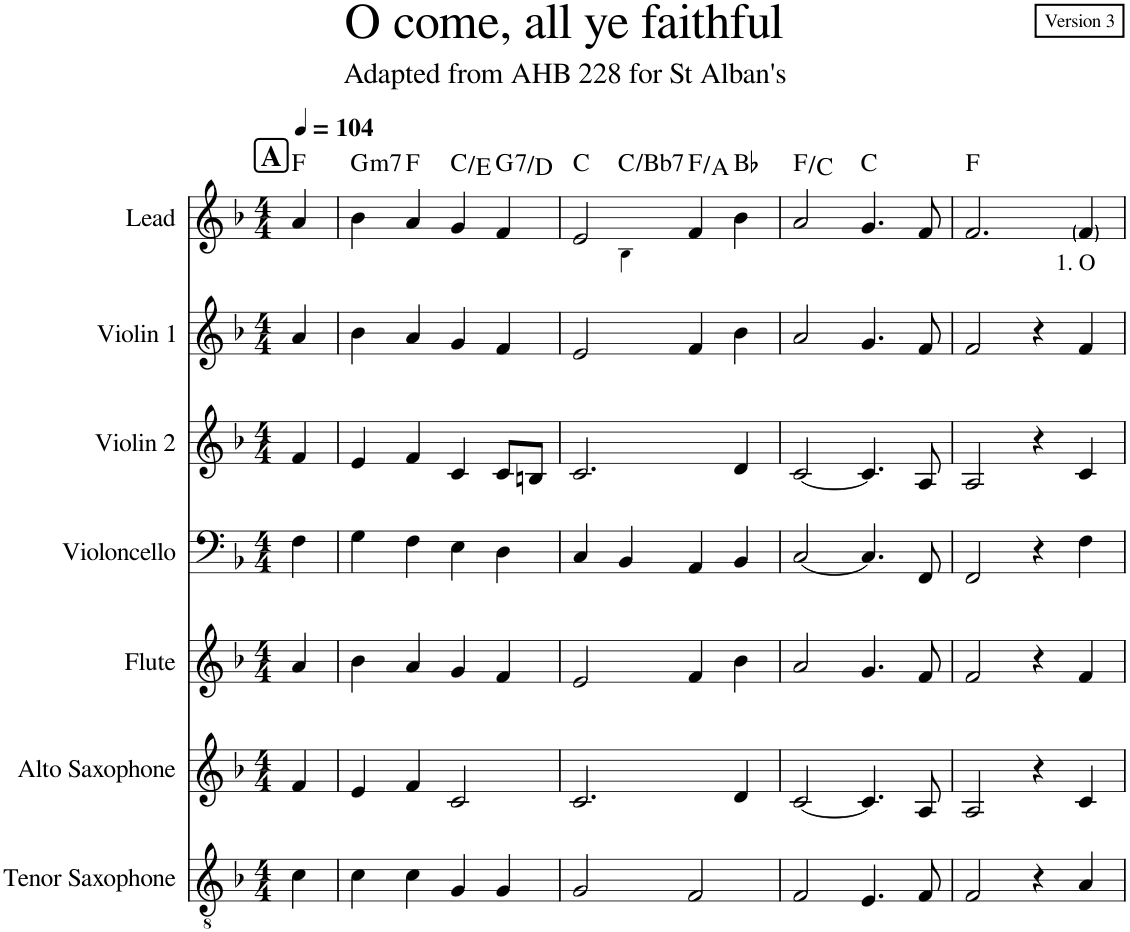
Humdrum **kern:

**kern	**kern	**kern	**kern	**kern	**kern	**kern	**text	**harte
*part7	*part6	*part5	*part4	*part3	*part2	*part1	*part1	*part1
*staff7	*staff6	*staff5	*staff4	*staff3	*staff2	*staff1	*staff1	*
*I"Tenor Saxophone	*I"Alto Saxophone	*I"Flute	*I"Violoncello	*I"Violin 2	*I"Violin 1	*I"Lead	*	*
*I'T. Sax.	*I'A. Sax.	*I'Fl.	*I'Vc.	*I'Vln. 2	*I'Vln. 1	*I'Lead	*	*
*clefGv2	*clefG2	*clefG2	*clefF4	*clefG2	*clefG2	*clefG2	*	*
*ITrd8c14	*ITrd5c9	*	*	*	*	*	*	*
*k[b-]	*k[b-]	*k[b-]	*k[b-]	*k[b-]	*k[b-]	*k[b-]	*	*
*M4/4	*M4/4	*M4/4	*M4/4	*M4/4	*M4/4	*M4/4	*	*
*MM104	*MM104	*MM104	*MM104	*MM104	*MM104	*MM104	*	*
!!LO:REH:place=s1:a:B:cj:fs=14:t=A
=1	=1	=1	=1	=1	=1	=1	=1	=1
4c\	4f/	4a/	4F\	4f/	4a/	4a/	.	F:maj
=2	=2	=2	=2	=2	=2	=2	=2	=2
!	!	!	!	!	!	!	!	!LO:H:kt=m7
4c\	4e/	4b-\	4G\	4e/	4b-\	4b-\	.	G:min7
4c\	4f/	4a/	4F\	4f/	4a/	4a/	.	F:maj
4G/	2c/	4g/	4E\	4c/	4g/	4g/	.	C:maj/3
!	!	!	!	!	!	!	!	!LO:H:kt=7
4G/	.	4f/	4D\	8c/L	4f/	4f/	.	G:7/5
.	.	.	.	8Bn/J	.	.	.	.
=3	=3	=3	=3	=3	=3	=3	=3	=3
*	*	*	*	*	*	*^	*	*
2G/	2.c/	2e/	4C/	2.c/	2e/	2e/	4ryy	.	C:maj
.	.	.	4BB-/	.	.	.	4B-!\	.	C:maj
2F/	.	4f/	4AA/	.	4f/	4f/	2ryy	.	F:maj/3
.	4d/	4b-\	4BB-/	4d/	4b-\	4b-\	.	.	Bb:maj
*	*	*	*	*	*	*v	*v	*	*
=4	=4	=4	=4	=4	=4	=4	=4	=4
2F/	[2c/	2a/	[2C/	[2c/	2a/	2a/	.	F:maj/5
4.E/	4.c/]	4.g/	4.C/]	4.c/]	4.g/	4.g/	.	C:maj
8F/	8A/	8f/	8FF/	8A/	8f/	8f/	.	.
=5	=5	=5	=5	=5	=5	=5	=5	=5
2F/	2A/	2f/	2FF/	2A/	2f/	2.f/	.	F:maj
4r	4r	4r	4r	4r	4r	.	.	.
!	!	!	!	!	!	!	!LO:LY:b	!
4A/	4c/	4f/	4F\	4c/	4f/	4f/	1. O	.
=	=	=	=	=	=	=	=	=
*-	*-	*-	*-	*-	*-	*-	*-	*-
